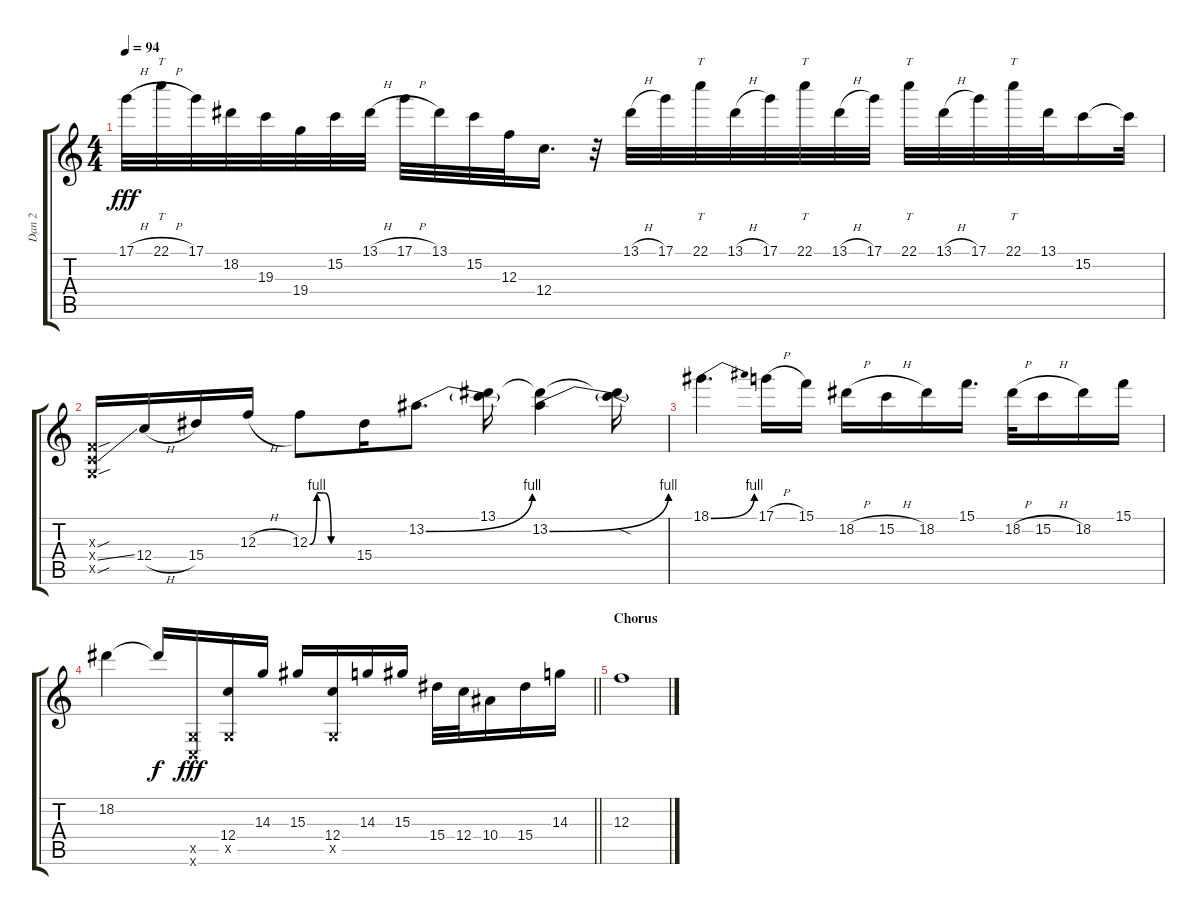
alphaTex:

\track ("Dan 2" "Dan 2") {instrument distortionguitar}
\staff {score tabs}
\tuning (D4 A3 F3 C3 G2 C2) {hide}
\ts (4 4)
\tempo 94
\clef g2
\ks c
17.1{h}.32{dy fff} 22.1{h}.32{tt} 17.1.32 18.2.32 19.3.32 19.4.32 15.2.32 13.1{h}.32 17.1{h}.32 13.1.32 15.2.32 12.3.32 12.4.16{d} r.32 13.1{h}.32 17.1.32 22.1.32{tt} 13.1{h}.32 17.1.32 22.1.32{tt} 13.1{h}.32 17.1.32 22.1.32{tt} 13.1{h}.32 17.1.32 22.1.32{tt} 13.1.32 15.2.16 15.2{t}.32 |
(0.3{sou x} 0.4{ss x} 0.5{sou x}).16 12.4{h}.16 15.4.16 12.3{h}.16 12.3{be (custom 0 0 10 4 20 4 30 0 60 0)}.8 15.4.16 13.2{be (bend 0 0 60 4)}.8{d} (13.1 13.2{t}).16 (13.1{t} 13.2{be (bend 0 0 60 4)}).4 (13.1{t} 13.2{sod t}).16 |
18.1{be (bend 0 0 60 4)}.4{d} 17.1{h}.16 15.1.16 18.2{h}.16 15.2{h}.16 18.2.16 15.1.16{d} 18.2{h}.32 15.2{h}.16 18.2.16 15.1.16 |
\barLineRight lightlight
18.2.4 18.2{t}.16{dy f} (0.5{x} 0.6{x}).16{dy fff} (12.4 0.5{x}).16 14.3.16 15.3.16 (12.4 0.5{x}).16 14.3.16 15.3.16 15.4.32 12.4.32 10.4.16 15.4.16 14.3.16 |
\section ("" "Chorus")
12.3.1{volume 0}
